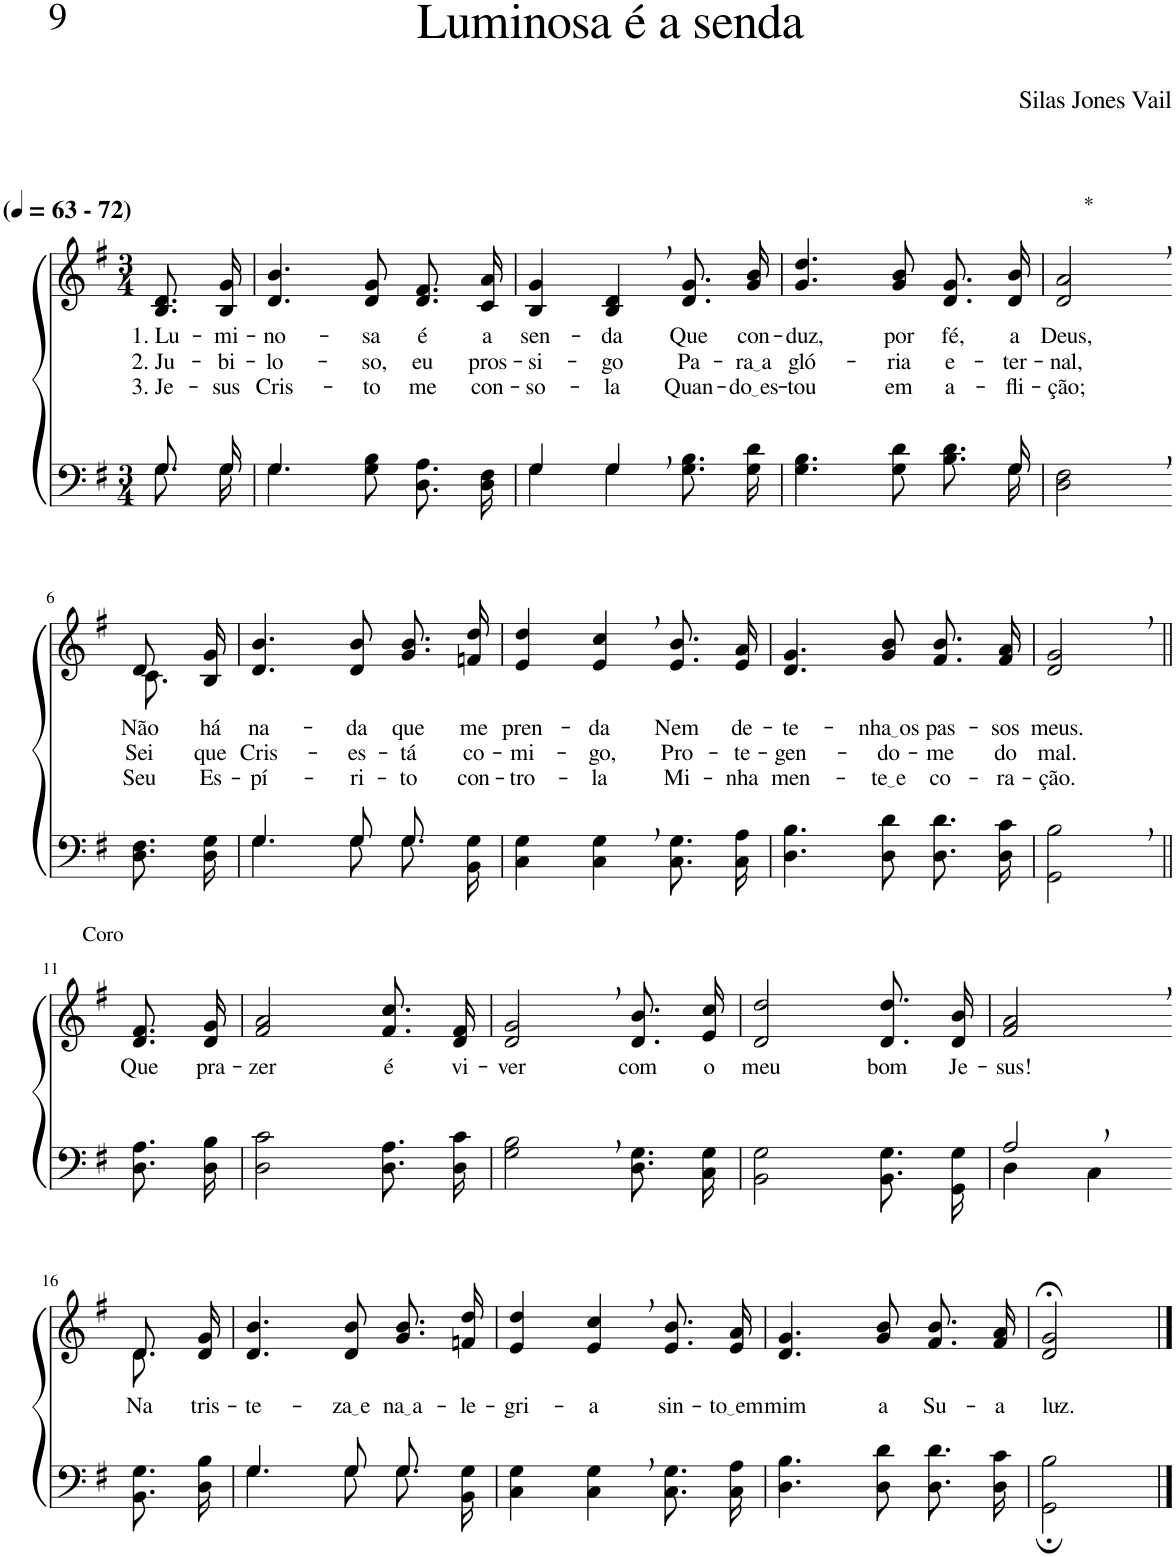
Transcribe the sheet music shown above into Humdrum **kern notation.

**kern	**kern	**text	**text	**text
*part2	*part1	*part1	*part1	*part1
*staff2	*staff1	*staff1	*staff1	*staff1
*I"Parte III e IV	*I"Parte I e II	*	*	*
*clefF4	*clefG2	*	*	*
*k[f#]	*k[f#]	*	*	*
*M3/4	*M3/4	*	*	*
*MM63	*MM63	*	*	*
=1	=1	=1	=1	=1
*^	*	*	*	*
!	!	!LO:TX:a:B:t=(	!	!	!
!	!	!LO:TX:a:B:t=- 72)	!	!	!
!	!	!	!LO:LY:b	!LO:LY:b	!LO:LY:b
8.G/L	8.G\L	8.B/ 8.d/L	1. Lu-	2. Ju-	3. Je-
!	!	!	!LO:LY:b	!LO:LY:b	!LO:LY:b
16G/Jk	16G\Jk	16B/ 16g/Jk	-mi-	-bi-	-sus
=2	=2	=2	=2	=2	=2
!	!	!	!LO:LY:b	!LO:LY:b	!LO:LY:b
4.G/	4.G\	4.d/ 4.b/	-no-	-lo-	Cris-
!	!	!	!LO:LY:b	!LO:LY:b	!LO:LY:b
4.ryy	8G\ 8B\	8d/ 8g/	-sa	-so,	-to
!	!	!	!LO:LY:b	!LO:LY:b	!LO:LY:b
.	8.D\ 8.A\L	8.d/ 8.f#/L	é	eu	me
!	!	!	!LO:LY:b	!LO:LY:b	!LO:LY:b
.	16D\ 16F#\Jk	16c/ 16a/Jk	a	pros-	con-
=3	=3	=3	=3	=3	=3
!	!	!	!LO:LY:b	!LO:LY:b	!LO:LY:b
4G\	4G/	4B/ 4g/	sen-	-si-	-so-
!	!	!	!LO:LY:b	!LO:LY:b	!LO:LY:b
4G,\	4G/	4B/, 4d/,	-da	-go	-la
!	!	!	!LO:LY:b	!LO:LY:b	!LO:LY:b
8.G\ 8.B\L	4ryy	8.d/ 8.g/L	Que	Pa-	Quan-
!	!	!	!LO:LY:b	!LO:LY:b	!LO:LY:b
16G\ 16d\Jk	.	16g/ 16b/Jk	con-	ra a	do es
=4	=4	=4	=4	=4	=4
!	!	!	!LO:LY:b	!LO:LY:b	!LO:LY:b
4.G\ 4.B\	8.ryy	4.g/ 4.dd/	-duz,	gló-	-tou
!	!	!	!LO:LY:b	!LO:LY:b	!LO:LY:b
*v	*v	*	*	*	*
8G\ 8d\	8g/ 8b/	por	-ria	em
!	!	!LO:LY:b	!LO:LY:b	!LO:LY:b
8.B\ 8.d\L	8.d/ 8.g/L	fé,	e-	a-
*^	*	*	*	*
!	!	!	!LO:LY:b	!LO:LY:b	!LO:LY:b
16G\Jk	16G/	16d/ 16b/Jk	a	-ter-	-fli-
=5	=5	=5	=5	=5	=5
!	!	!LO:TX:a:t=*	!	!	!
!	!	!	!LO:LY:b	!LO:LY:b	!LO:LY:b
*v	*v	*	*	*	*
2D\, 2F#\,	2d/, 2a/,	Deus,	-nal,	-ção;
!!LO:LB:g=z
=6-	=6-	=6-	=6-	=6-
!	!	!LO:LY:b	!LO:LY:b	!LO:LY:b
*	*^	*	*	*
8.D\ 8.F#\L	8.c/L	8d/	Não	Sei	Seu
.	.	8ryy	.	.	.
!	!	!	!LO:LY:b	!LO:LY:b	!LO:LY:b
16D\ 16G\Jk	16B/ 16g/Jk	.	há	que	Es-
*	*v	*v	*	*	*
=7	=7	=7	=7	=7
*^	*	*	*	*
!	!	!	!LO:LY:b	!LO:LY:b	!LO:LY:b
4.G/	4.G\	4.d/ 4.b/	na-	Cris-	-pí-
!	!	!	!LO:LY:b	!LO:LY:b	!LO:LY:b
8G/	8G\	8d/ 8b/	-da	-es-	-ri-
!	!	!	!LO:LY:b	!LO:LY:b	!LO:LY:b
8.G\L	8.G\J	8.g\ 8.b\L	que	-tá	-to
!	!	!	!LO:LY:b	!LO:LY:b	!LO:LY:b
16BB\ 16G\Jk	16ryy	16fn\ 16dd\Jk	me	co-	con-
=8	=8	=8	=8	=8	=8
!	!	!	!LO:LY:b	!LO:LY:b	!LO:LY:b
*v	*v	*	*	*	*
4C\ 4G\	4e/ 4dd/	pren-	-mi-	-tro-
!	!	!LO:LY:b	!LO:LY:b	!LO:LY:b
4C\, 4G\,	4e/, 4cc/,	-da	-go,	-la
!	!	!LO:LY:b	!LO:LY:b	!LO:LY:b
8.C\ 8.G\L	8.e/ 8.b/L	Nem	Pro-	Mi-
!	!	!LO:LY:b	!LO:LY:b	!LO:LY:b
16C\ 16A\Jk	16e/ 16a/Jk	de-	-te-	-nha
=9	=9	=9	=9	=9
!	!	!LO:LY:b	!LO:LY:b	!LO:LY:b
4.D\ 4.B\	4.d/ 4.g/	-te-	-gen-	men-
!	!	!LO:LY:b	!LO:LY:b	!LO:LY:b
8D\ 8d\	8g/ 8b/	nha os	-do-	te e
!	!	!LO:LY:b	!LO:LY:b	!LO:LY:b
8.D\ 8.d\L	8.f#/ 8.b/L	pas-	-me	co-
!	!	!LO:LY:b	!LO:LY:b	!LO:LY:b
16D\ 16c\Jk	16f#/ 16a/Jk	-sos	do	-ra-
=10	=10	=10	=10	=10
!	!	!LO:LY:b	!LO:LY:b	!LO:LY:b
2GG\, 2B\,	2d/, 2g/,	meus.	mal.	-ção.
!!LO:LB:g=z
=11||	=11||	=11||	=11||	=11||
!	!LO:TX:a:t=Coro	!	!	!
!	!	!LO:LY:b	!	!
8.D\ 8.A\L	8.d/ 8.f#/L	Que	.	.
!	!	!LO:LY:b	!	!
16D\ 16B\Jk	16d/ 16g/Jk	pra-	.	.
=12	=12	=12	=12	=12
!	!	!LO:LY:b	!	!
2D\ 2c\	2f#/ 2a/	-zer	.	.
!	!	!LO:LY:b	!	!
8.D\ 8.A\L	8.f#/ 8.cc/L	é	.	.
!	!	!LO:LY:b	!	!
16D\ 16c\Jk	16d/ 16f#/Jk	vi-	.	.
=13	=13	=13	=13	=13
!	!	!LO:LY:b	!	!
2G\, 2B\,	2d/, 2g/,	-ver	.	.
!	!	!LO:LY:b	!	!
8.D\ 8.G\L	8.d/ 8.b/L	com	.	.
!	!	!LO:LY:b	!	!
16C\ 16G\Jk	16e/ 16cc/Jk	o	.	.
=14	=14	=14	=14	=14
!	!	!LO:LY:b	!	!
2BB\ 2G\	2d/ 2dd/	meu	.	.
!	!	!LO:LY:b	!	!
8.BB\ 8.G\L	8.d/ 8.dd/L	bom	.	.
!	!	!LO:LY:b	!	!
16GG\ 16G\Jk	16d/ 16b/Jk	Je-	.	.
=15	=15	=15	=15	=15
*^	*	*	*	*
!	!	!	!LO:LY:b	!	!
2A,/	4D\	2f#/, 2a/,	-sus!	.	.
.	4C\	.	.	.	.
!!LO:LB:g=z
=16-	=16-	=16-	=16-	=16-	=16-
*	*	*^	*	*	*
!	!	!	!	!LO:LY:b	!	!
*v	*v	*	*	*	*	*
8.BB\ 8.G\L	8.d/L	8.d\	Na	.	.
!	!	!	!LO:LY:b	!	!
16D\ 16B\Jk	16d/ 16g/Jk	16ryy	tris-	.	.
=17	=17	=17	=17	=17	=17
*^	*	*	*	*	*
!	!	!	!	!LO:LY:b	!	!
*	*	*v	*v	*	*	*
4.G/	4.G\	4.d/ 4.b/	-te-	.	.
!	!	!	!LO:LY:b	!	!
8G/	8G\	8d/ 8b/	za e	.	.
!	!	!	!LO:LY:b	!	!
8.G/	8.G\L	8.g\ 8.b\L	na a	.	.
!	!	!	!LO:LY:b	!	!
16ryy	16BB\ 16G\Jk	16fn\ 16dd\Jk	-le-	.	.
=18	=18	=18	=18	=18	=18
!	!	!	!LO:LY:b	!	!
*v	*v	*	*	*	*
4C\ 4G\	4e/ 4dd/	-gri-	.	.
!	!	!LO:LY:b	!	!
4C\, 4G\,	4e/, 4cc/,	-a	.	.
!	!	!LO:LY:b	!	!
8.C\ 8.G\L	8.e/ 8.b/L	sin-	.	.
!	!	!LO:LY:b	!	!
16C\ 16A\Jk	16e/ 16a/Jk	to em	.	.
=19	=19	=19	=19	=19
!	!	!LO:LY:b	!	!
4.D\ 4.B\	4.d/ 4.g/	mim	.	.
!	!	!LO:LY:b	!	!
8D\ 8d\	8g/ 8b/	a	.	.
!	!	!LO:LY:b	!	!
8.D\ 8.d\L	8.f#/ 8.b/L	Su-	.	.
!	!	!LO:LY:b	!	!
16D\ 16c\Jk	16f#/ 16a/Jk	-a	.	.
=20	=20	=20	=20	=20
!	!	!LO:LY:b	!	!
2GG\; 2B\;	2d/;< 2g/;<	luz.-	.	.
==	==	==	==	==
*-	*-	*-	*-	*-
